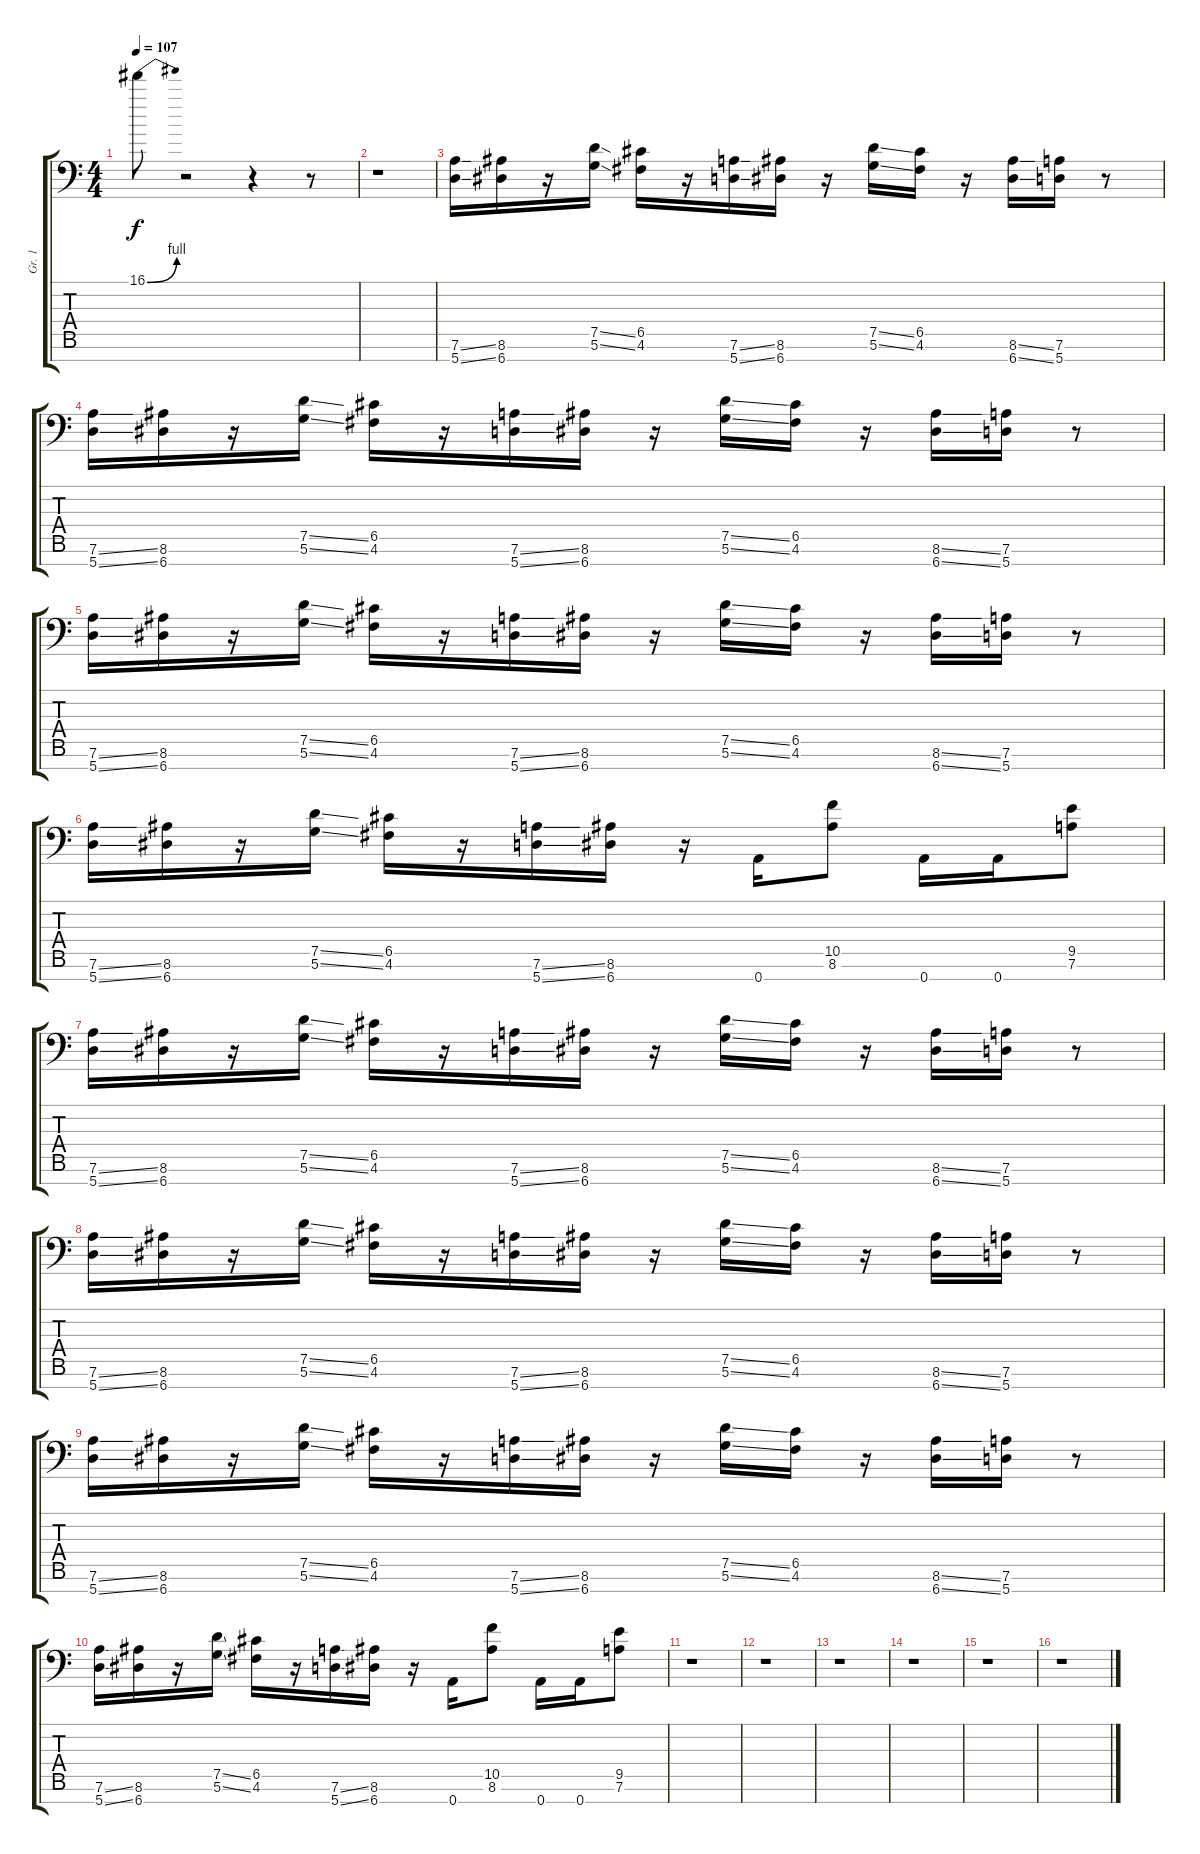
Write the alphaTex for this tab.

\track ("Gr. 1" "Gr. 1") {instrument overdrivenguitar}
\staff {score tabs}
\tuning (D4 A3 F3 C3 G2 D2 A1) {hide}
\ts (4 4)
\tempo 107
\clef f4
\ks c
16.1{be (bend 0 0 60 4)}.8{dy f} r.2 r.4 r.8 |
r.1 |
(7.6{ss} 5.7{ss}).16 (8.6 6.7).16 r.16 (7.5{ss} 5.6{ss}).16 (6.5 4.6).16 r.16 (7.6{ss} 5.7{ss}).16 (8.6 6.7).16 r.16 (7.5{ss} 5.6{ss}).16 (6.5 4.6).16 r.16 (8.6{ss} 6.7{ss}).16 (7.6 5.7).16 r.8 |
(7.6{ss} 5.7{ss}).16 (8.6 6.7).16 r.16 (7.5{ss} 5.6{ss}).16 (6.5 4.6).16 r.16 (7.6{ss} 5.7{ss}).16 (8.6 6.7).16 r.16 (7.5{ss} 5.6{ss}).16 (6.5 4.6).16 r.16 (8.6{ss} 6.7{ss}).16 (7.6 5.7).16 r.8 |
(7.6{ss} 5.7{ss}).16 (8.6 6.7).16 r.16 (7.5{ss} 5.6{ss}).16 (6.5 4.6).16 r.16 (7.6{ss} 5.7{ss}).16 (8.6 6.7).16 r.16 (7.5{ss} 5.6{ss}).16 (6.5 4.6).16 r.16 (8.6{ss} 6.7{ss}).16 (7.6 5.7).16 r.8 |
(7.6{ss} 5.7{ss}).16 (8.6 6.7).16 r.16 (7.5{ss} 5.6{ss}).16 (6.5 4.6).16 r.16 (7.6{ss} 5.7{ss}).16 (8.6 6.7).16 r.16 0.7.16 (10.5 8.6).8 0.7.16 0.7.16 (9.5 7.6).8 |
(7.6{ss} 5.7{ss}).16 (8.6 6.7).16 r.16 (7.5{ss} 5.6{ss}).16 (6.5 4.6).16 r.16 (7.6{ss} 5.7{ss}).16 (8.6 6.7).16 r.16 (7.5{ss} 5.6{ss}).16 (6.5 4.6).16 r.16 (8.6{ss} 6.7{ss}).16 (7.6 5.7).16 r.8 |
(7.6{ss} 5.7{ss}).16 (8.6 6.7).16 r.16 (7.5{ss} 5.6{ss}).16 (6.5 4.6).16 r.16 (7.6{ss} 5.7{ss}).16 (8.6 6.7).16 r.16 (7.5{ss} 5.6{ss}).16 (6.5 4.6).16 r.16 (8.6{ss} 6.7{ss}).16 (7.6 5.7).16 r.8 |
(7.6{ss} 5.7{ss}).16 (8.6 6.7).16 r.16 (7.5{ss} 5.6{ss}).16 (6.5 4.6).16 r.16 (7.6{ss} 5.7{ss}).16 (8.6 6.7).16 r.16 (7.5{ss} 5.6{ss}).16 (6.5 4.6).16 r.16 (8.6{ss} 6.7{ss}).16 (7.6 5.7).16 r.8 |
(7.6{ss} 5.7{ss}).16 (8.6 6.7).16 r.16 (7.5{ss} 5.6{ss}).16 (6.5 4.6).16 r.16 (7.6{ss} 5.7{ss}).16 (8.6 6.7).16 r.16 0.7.16 (10.5 8.6).8 0.7.16 0.7.16 (9.5 7.6).8 |
r.1 |
r.1 |
r.1 |
r.1 |
r.1 |
r.1
